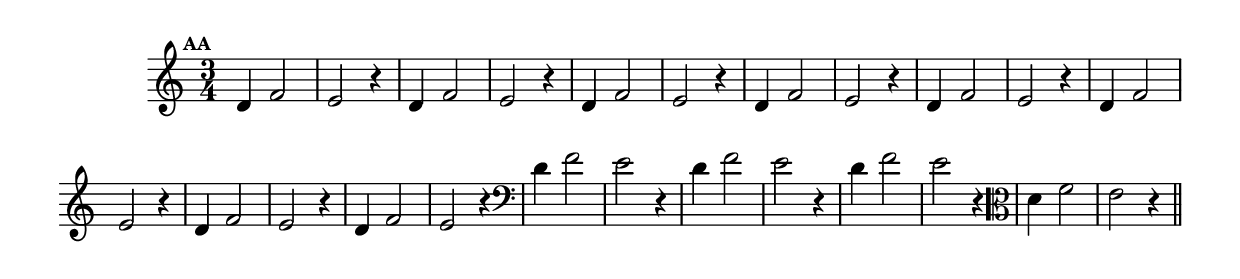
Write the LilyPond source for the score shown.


\version "2.14.2"

%\header { texidoc="Perguntas e Respostas"}

\relative c' {

  \override Staff.TimeSignature #'style = #'()
  \time 3/4 
  \override Score.BarNumber #'transparent = ##t
                                %\override Score.RehearsalMark #'font-family = #'roman
  \override Score.RehearsalMark #'font-size = #-2
  \override Score.BarNumber #'transparent = ##t
  \set Score.markFormatter = #format-mark-numbers

  \mark 26 

                                % CLARINETE

  \tag #'cl {
    d4 f2 | e r4 
  }

                                % FLAUTA

  \tag #'fl {
    d4 f2 | e r4 
  }

                                % OBOÉ

  \tag #'ob {
    d4 f2 | e r4 
  }

                                % SAX ALTO

  \tag #'saxa {
    d4 f2 | e r4 
  }

                                % SAX TENOR

  \tag #'saxt {
    d4 f2 | e r4 
  }

                                % SAX GENES

  \tag #'saxg {
    d4 f2 | e r4 
  }

                                % TROMPETE

  \tag #'tpt {
    d4 f2 | e r4 
  }

                                % TROMPA

  \tag #'tpa {
    d4 f2 | e r4 
  }


                                % TROMBONE

  \tag #'tbn {
    \clef bass
    d4 f2 | e r4 
  }

                                % TUBA MIB

  \tag #'tbamib {
    \clef bass
    d4 f2 | e r4 
  }

                                % TUBA SIB

  \tag #'tbasib {
    \clef bass
    d4 f2 | e r4 
  }

                                % VIOLA

  \tag #'vla {
    \clef alto
    d4 f2 | e r4 
  }

                                % FINAL

  \bar "||"

}
